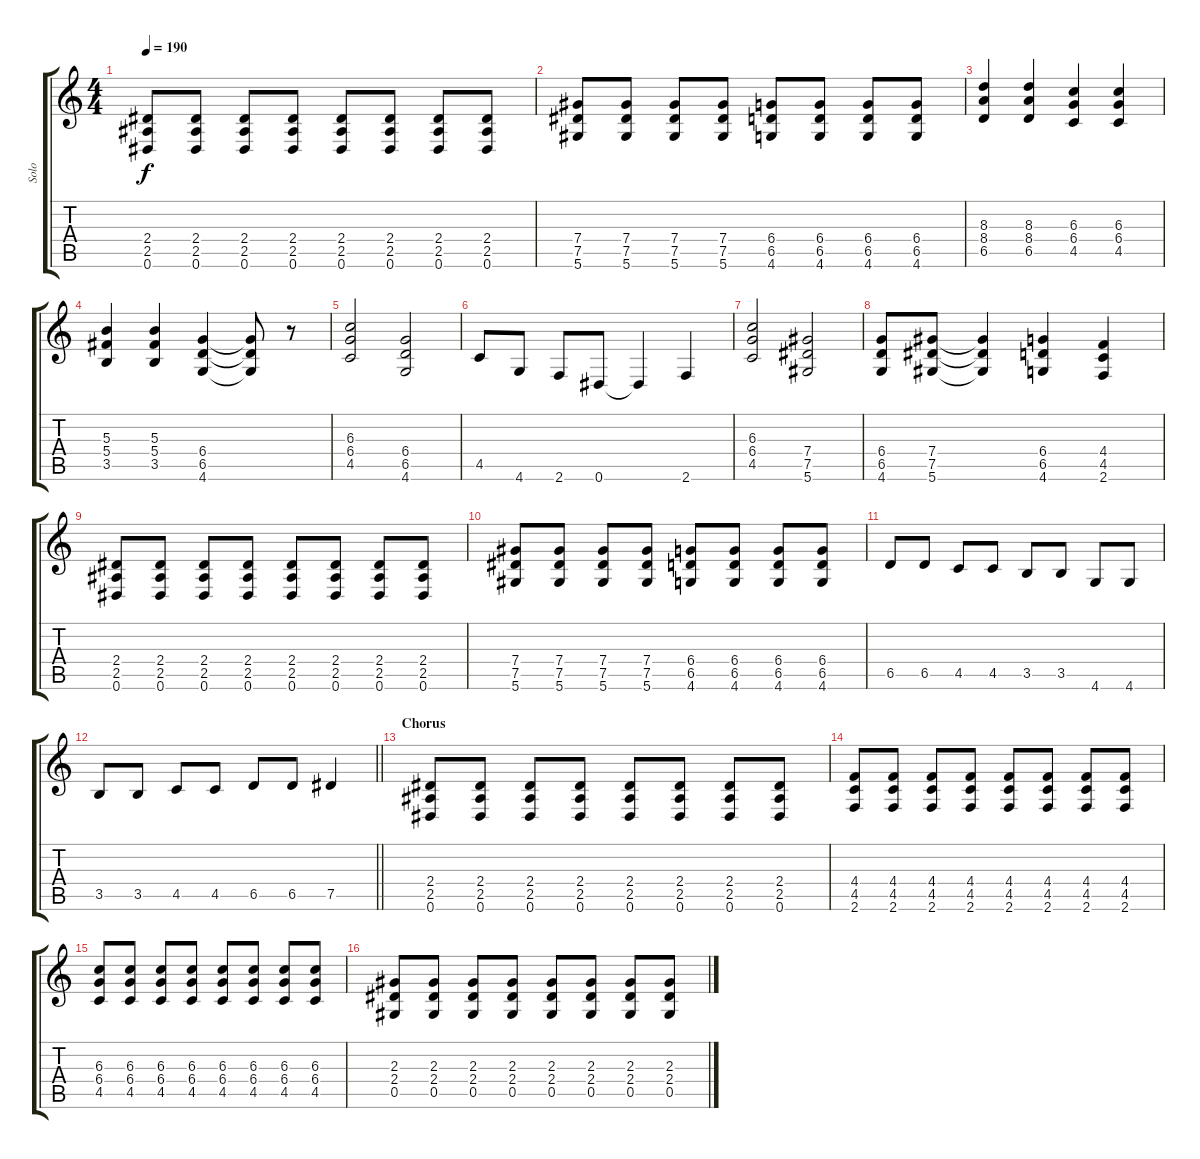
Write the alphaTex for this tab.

\track ("Solo" "Solo") {instrument overdrivenguitar}
\staff {score tabs}
\tuning (Eb4 Bb3 Gb3 Db3 Ab2 Eb2) {hide}
\ts (4 4)
\tempo 190
\clef g2
\ks c
(2.4 2.5 0.6).8{dy f} (2.4 2.5 0.6).8 (2.4 2.5 0.6).8 (2.4 2.5 0.6).8 (2.4 2.5 0.6).8 (2.4 2.5 0.6).8 (2.4 2.5 0.6).8 (2.4 2.5 0.6).8 |
(7.4 7.5 5.6).8 (7.4 7.5 5.6).8 (7.4 7.5 5.6).8 (7.4 7.5 5.6).8 (6.4 6.5 4.6).8 (6.4 6.5 4.6).8 (6.4 6.5 4.6).8 (6.4 6.5 4.6).8 |
(8.3 8.4 6.5).4 (8.3 8.4 6.5).4 (6.3 6.4 4.5).4 (6.3 6.4 4.5).4 |
(5.3 5.4 3.5).4 (5.3 5.4 3.5).4 (6.4 6.5 4.6).4 (6.4{t} 6.5{t} 4.6{t}).8 r.8 |
(6.3 6.4 4.5).2 (6.4 6.5 4.6).2 |
4.5.8 4.6.8 2.6.8 0.6.8 0.6{t}.4 2.6.4 |
(6.3 6.4 4.5).2 (7.4 7.5 5.6).2 |
(6.4 6.5 4.6).8 (7.4 7.5 5.6).8 (7.4{t} 7.5{t} 5.6{t}).4 (6.4 6.5 4.6).4 (4.4 4.5 2.6).4 |
(2.4 2.5 0.6).8 (2.4 2.5 0.6).8 (2.4 2.5 0.6).8 (2.4 2.5 0.6).8 (2.4 2.5 0.6).8 (2.4 2.5 0.6).8 (2.4 2.5 0.6).8 (2.4 2.5 0.6).8 |
(7.4 7.5 5.6).8 (7.4 7.5 5.6).8 (7.4 7.5 5.6).8 (7.4 7.5 5.6).8 (6.4 6.5 4.6).8 (6.4 6.5 4.6).8 (6.4 6.5 4.6).8 (6.4 6.5 4.6).8 |
6.5.8 6.5.8 4.5.8 4.5.8 3.5.8 3.5.8 4.6.8 4.6.8 |
\barLineRight lightlight
3.5.8 3.5.8 4.5.8 4.5.8 6.5.8 6.5.8 7.5.4 |
\section ("" "Chorus ")
(2.4 2.5 0.6).8 (2.4 2.5 0.6).8 (2.4 2.5 0.6).8 (2.4 2.5 0.6).8 (2.4 2.5 0.6).8 (2.4 2.5 0.6).8 (2.4 2.5 0.6).8 (2.4 2.5 0.6).8 |
(4.4 4.5 2.6).8 (4.4 4.5 2.6).8 (4.4 4.5 2.6).8 (4.4 4.5 2.6).8 (4.4 4.5 2.6).8 (4.4 4.5 2.6).8 (4.4 4.5 2.6).8 (4.4 4.5 2.6).8 |
(6.3 6.4 4.5).8 (6.3 6.4 4.5).8 (6.3 6.4 4.5).8 (6.3 6.4 4.5).8 (6.3 6.4 4.5).8 (6.3 6.4 4.5).8 (6.3 6.4 4.5).8 (6.3 6.4 4.5).8 |
(2.3 2.4 0.5).8 (2.3 2.4 0.5).8 (2.3 2.4 0.5).8 (2.3 2.4 0.5).8 (2.3 2.4 0.5).8 (2.3 2.4 0.5).8 (2.3 2.4 0.5).8 (2.3 2.4 0.5).8
